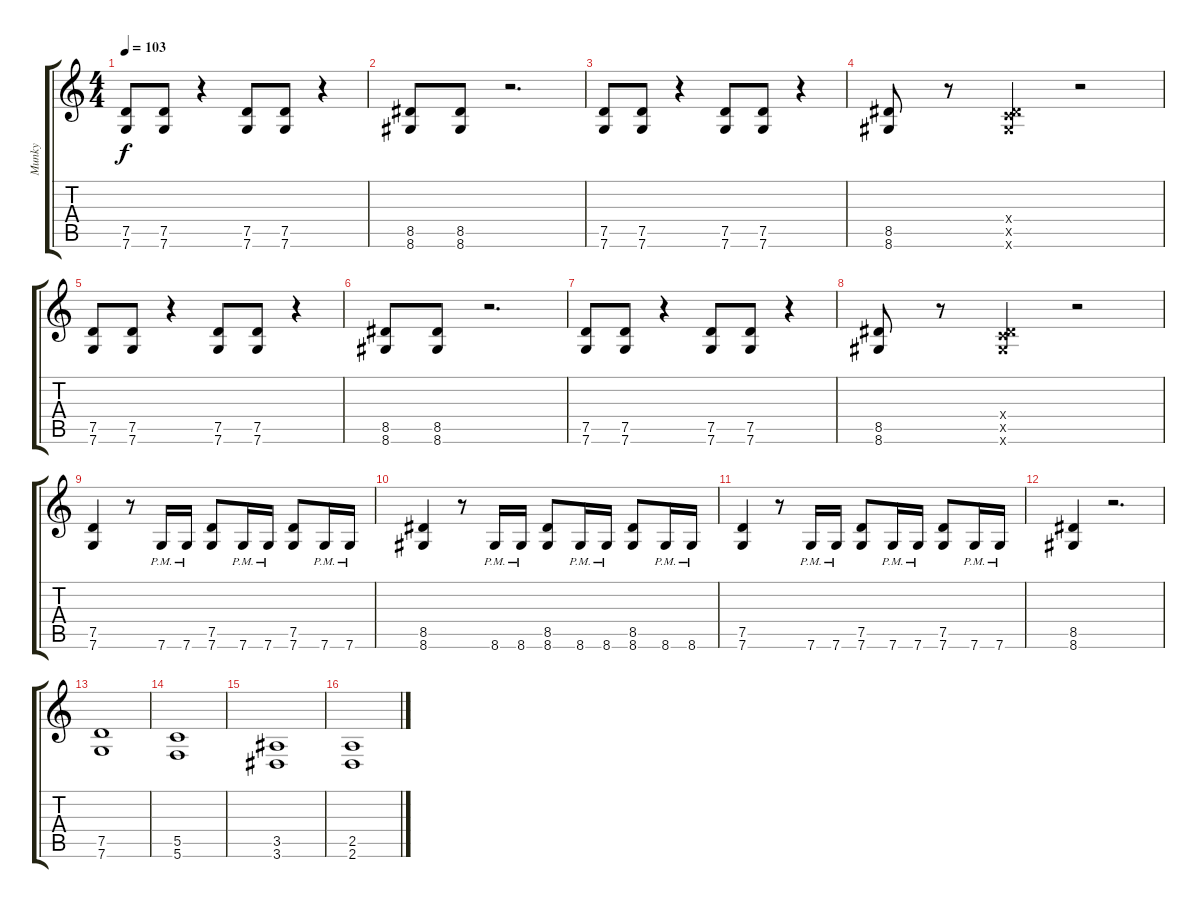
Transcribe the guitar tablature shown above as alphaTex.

\track ("Munky" "Munky") {instrument distortionguitar}
\staff {score tabs}
\tuning (D4 A3 F3 C3 G2 C2) {hide}
\ts (4 4)
\tempo 103
\clef g2
\ks c
(7.5 7.6).8{dy f instrument overdrivenguitar} (7.5 7.6).8 r.4 (7.5 7.6).8 (7.5 7.6).8 r.4 |
(8.5 8.6).8 (8.5 8.6).8 r.2{d} |
(7.5 7.6).8 (7.5 7.6).8 r.4 (7.5 7.6).8 (7.5 7.6).8 r.4 |
(8.5 8.6).8 r.8 (0.4{x} 8.5{x} 8.6{x}).4 r.2 |
(7.5 7.6).8 (7.5 7.6).8 r.4 (7.5 7.6).8 (7.5 7.6).8 r.4 |
(8.5 8.6).8 (8.5 8.6).8 r.2{d} |
(7.5 7.6).8 (7.5 7.6).8 r.4 (7.5 7.6).8 (7.5 7.6).8 r.4 |
(8.5 8.6).8 r.8 (0.4{x} 8.5{x} 8.6{x}).4 r.2 |
(7.5 7.6).4{instrument distortionguitar} r.8 7.6{pm}.16 7.6{pm}.16 (7.5 7.6).8 7.6{pm}.16 7.6{pm}.16 (7.5 7.6).8 7.6{pm}.16 7.6{pm}.16 |
(8.5 8.6).4 r.8 8.6{pm}.16 8.6{pm}.16 (8.5 8.6).8 8.6{pm}.16 8.6{pm}.16 (8.5 8.6).8 8.6{pm}.16 8.6{pm}.16 |
(7.5 7.6).4 r.8 7.6{pm}.16 7.6{pm}.16 (7.5 7.6).8 7.6{pm}.16 7.6{pm}.16 (7.5 7.6).8 7.6{pm}.16 7.6{pm}.16 |
(8.5 8.6).4 r.2{d} |
(7.5 7.6).1{instrument overdrivenguitar} |
(5.5 5.6).1 |
(3.5 3.6).1 |
(2.5 2.6).1
